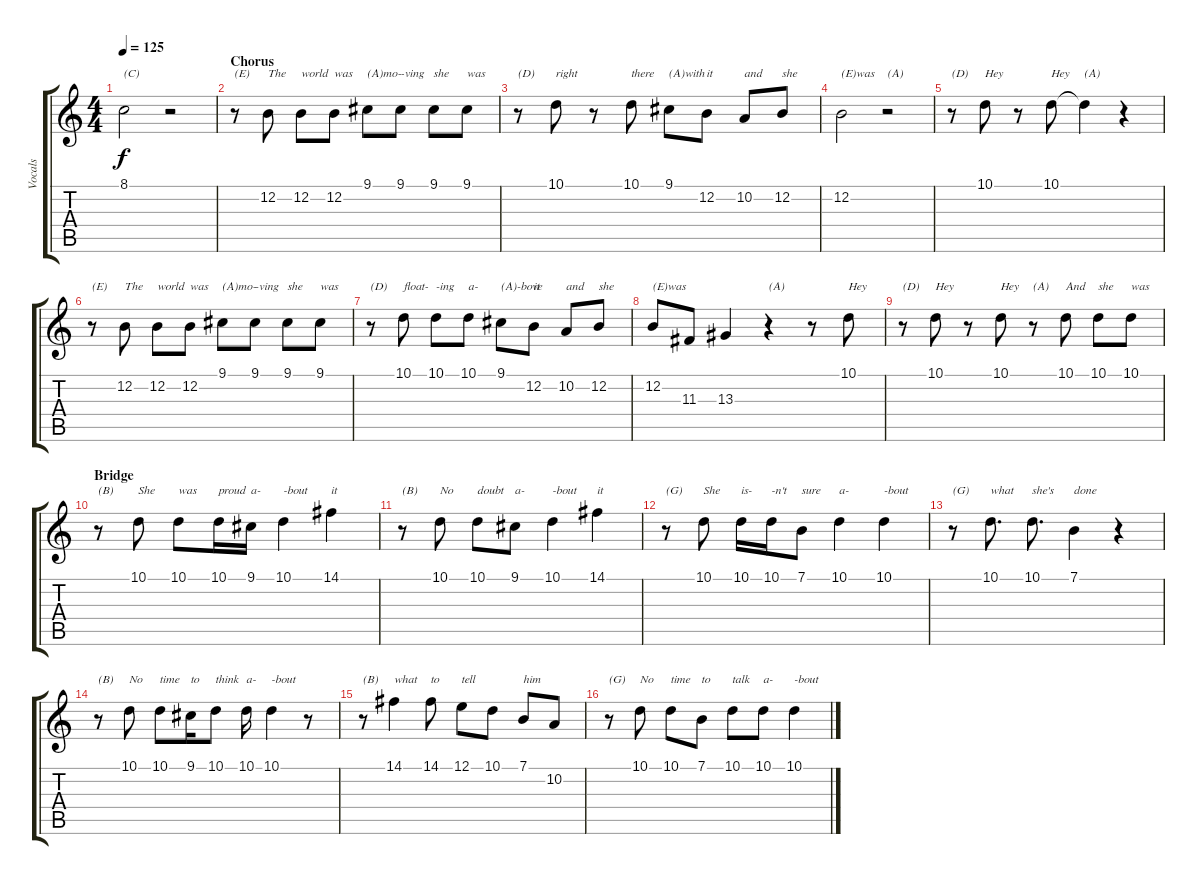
\track ("Vocals" "Vocals") {instrument steeldrums}
\staff {score tabs}
\tuning (E4 B3 G3 D3 A2 E2) {hide}
\ts (4 4)
\tempo 125
\clef g2
\ks c
8.1{t}.2{txt "(C)" dy f} r.2 |
\section ("" "Chorus")
r.8{txt "(E)"} 12.2.8{txt "The"} 12.2.8{txt "world"} 12.2.8{txt "was"} 9.1.8{txt "(A)mo-"} 9.1.8{txt "-ving"} 9.1.8{txt "she"} 9.1.8{txt "was"} |
r.8{txt "(D)"} 10.1.8{txt "right"} r.8 10.1.8{txt "there"} 9.1.8{txt "(A)with"} 12.2.8{txt "it"} 10.2.8{txt "and"} 12.2.8{txt "she"} |
12.2.2{txt "(E)was"} r.2{txt "(A)"} |
r.8{txt "(D)"} 10.1.8{txt "Hey"} r.8 10.1.8{txt "Hey"} 10.1{t}.4{txt "(A)"} r.4 |
r.8{txt "(E)"} 12.2.8{txt "The"} 12.2.8{txt "world"} 12.2.8{txt "was"} 9.1.8{txt "(A)mo-"} 9.1.8{txt "-ving"} 9.1.8{txt "she"} 9.1.8{txt "was"} |
r.8{txt "(D)"} 10.1.8{txt "float-"} 10.1.8{txt "-ing"} 10.1.8{txt "a-"} 9.1.8{txt "(A)-bove"} 12.2.8{txt "it"} 10.2.8{txt "and"} 12.2.8{txt "she"} |
12.2.8{txt "(E)was"} 11.3.8 13.3.4 r.4{txt "(A)"} r.8 10.1.8{txt "Hey"} |
r.8{txt "(D)"} 10.1.8{txt "Hey"} r.8 10.1.8{txt "Hey"} r.8{txt "(A)"} 10.1.8{txt "And"} 10.1.8{txt "she"} 10.1.8{txt "was"} |
\section ("" "Bridge")
r.8{txt "(B)"} 10.1.8{txt "She"} 10.1.8{txt "was"} 10.1.16{txt "proud"} 9.1.16{txt "a-"} 10.1.4{txt "-bout"} 14.1.4{txt "it"} |
r.8{txt "(B)"} 10.1.8{txt "No"} 10.1.8{txt "doubt"} 9.1.8{txt "a-"} 10.1.4{txt "-bout"} 14.1.4{txt "it"} |
r.8{txt "(G)"} 10.1.8{txt "She"} 10.1.16{txt "is-"} 10.1.16{txt "-n't"} 7.1.8{txt "sure"} 10.1.4{txt "a-"} 10.1.4{txt "-bout"} |
r.8{txt "(G)"} 10.1.8{d txt "what"} 10.1.8{d txt "she's"} 7.1.4{txt "done"} r.4 |
r.8{txt "(B)"} 10.1.8{txt "No"} 10.1.8{txt "time"} 9.1.16{txt "to"} 10.1.8{txt "think"} 10.1.16{txt "a-"} 10.1.4{txt "-bout"} r.8 |
r.8{txt "(B)"} 14.1.4{txt "what"} 14.1.8{txt "to"} 12.1.8{txt "tell"} 10.1.8 7.1.8{txt "him"} 10.2.8 |
r.8{txt "(G)"} 10.1.8{txt "No"} 10.1.8{txt "time"} 7.1.8{txt "to"} 10.1.8{txt "talk"} 10.1.8{txt "a-"} 10.1.4{txt "-bout"}
